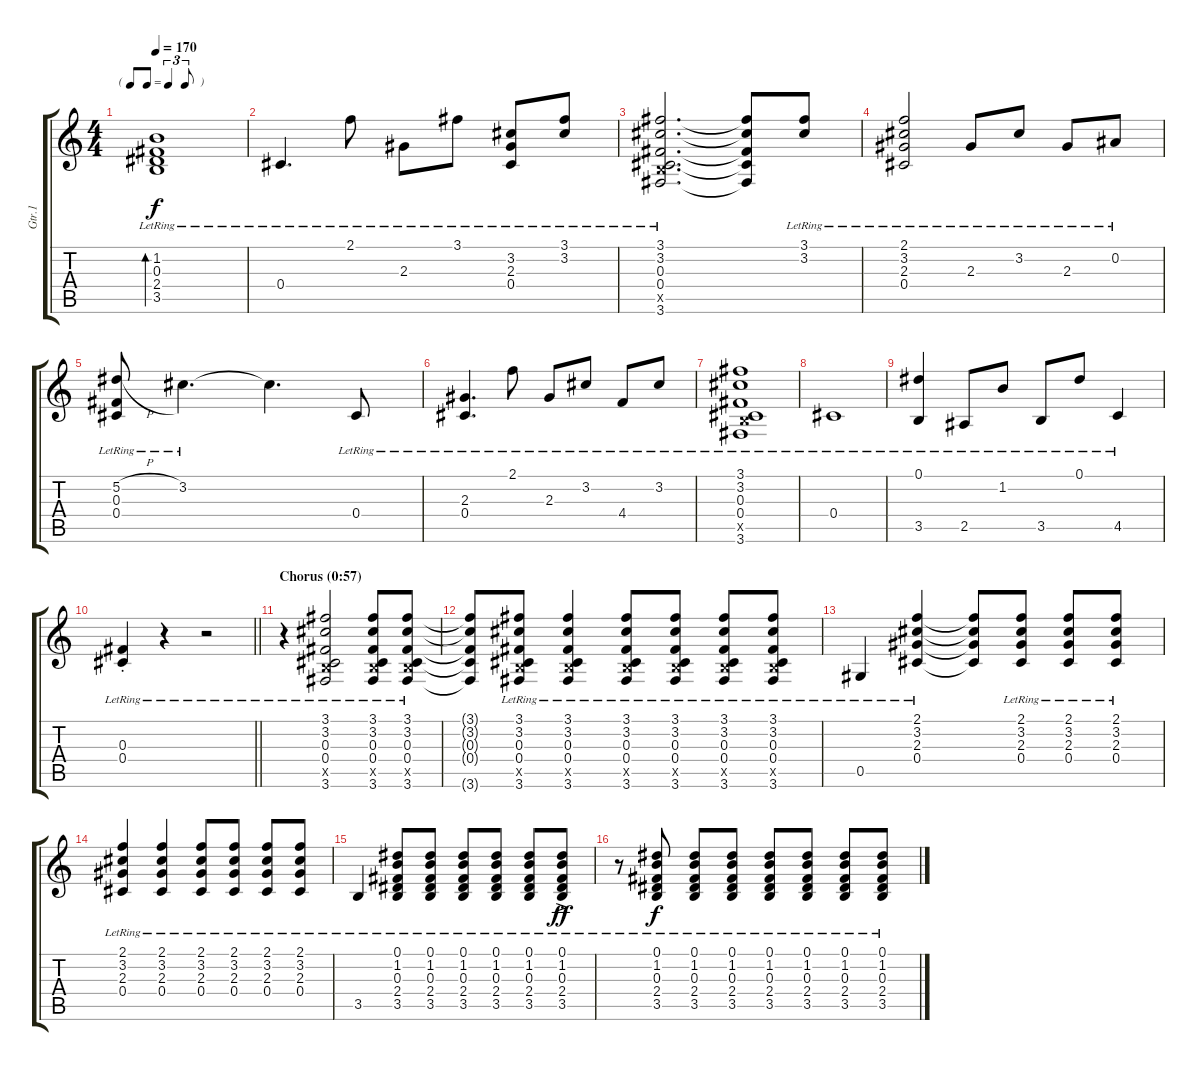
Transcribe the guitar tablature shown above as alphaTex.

\track ("Gtr.1" "Gtr.1") {instrument acousticguitarnylon}
\staff {score tabs}
\tuning (Eb4 Bb3 Gb3 Db3 Ab2 Eb2) {hide}
\ts (4 4)
\tf triplet8th
\tempo 170
\clef g2
\ks c
(1.2{lr} 0.3{lr} 2.4{lr} 3.5{lr}).1{bd 480 dy f} |
0.4{lr}.4{d} 2.1{lr}.8 2.3{lr}.8 3.1{lr}.8 (3.2{lr} 2.3{lr} 0.4{lr}).8 (3.1{lr} 3.2{lr}).8 |
(3.1{lr} 3.2{lr} 0.3{lr} 0.4{lr} 3.5{x} 3.6{lr}).2{d} (3.1{t} 3.2{t} 0.3{t} 0.4{t} 3.6{t}).8 (3.1{lr} 3.2{lr}).8 |
(2.1{lr} 3.2{lr} 2.3{lr} 0.4{lr}).2 2.3{lr}.8 3.2{lr}.8 2.3{lr}.8 0.2{lr}.8 |
(5.2{h lr} 0.3{lr} 0.4{lr}).8 3.2{lr}.4{d} 3.2{t}.4{d} 0.4{lr}.8 |
(2.3{lr} 0.4{lr}).4{d} 2.1{lr}.8 2.3{lr}.8 3.2{lr}.8 4.4{lr}.8 3.2{lr}.8 |
(3.1{lr} 3.2{lr} 0.3{lr} 0.4{lr} 3.5{x} 3.6{lr}).1 |
0.4{lr}.1 |
(0.1{lr} 3.5{lr}).4 2.5{lr}.8 1.2{lr}.8 3.5{lr}.8 0.1{lr}.8 4.5{lr}.4 |
\barLineRight lightlight
(0.3{st lr} 0.4{st lr}).4 r.4 r.2 |
\section ("" "Chorus (0:57)")
r.4 (3.1{lr} 3.2{lr} 0.3{lr} 0.4{lr} 3.5{x} 3.6{lr}).2 (3.1{lr} 3.2{lr} 0.3{lr} 0.4{lr} 3.5{x} 3.6{lr}).8 (3.1{lr} 3.2{lr} 0.3{lr} 0.4{lr} 3.5{x} 3.6{lr}).8 |
(3.1{t} 3.2{t} 0.3{t} 0.4{t} 3.6{t}).8 (3.1{lr} 3.2{lr} 0.3{lr} 0.4{lr} 3.5{x} 3.6{lr}).8 (3.1{lr} 3.2{lr} 0.3{lr} 0.4{lr} 3.5{x} 3.6{lr}).4 (3.1{lr} 3.2{lr} 0.3{lr} 0.4{lr} 3.5{x} 3.6{lr}).8 (3.1{lr} 3.2{lr} 0.3{lr} 0.4{lr} 3.5{x} 3.6{lr}).8 (3.1{lr} 3.2{lr} 0.3{lr} 0.4{lr} 3.5{x} 3.6{lr}).8 (3.1{lr} 3.2{lr} 0.3{lr} 0.4{lr} 3.5{x} 3.6{lr}).8 |
0.5{lr}.4 (2.1{lr} 3.2{lr} 2.3{lr} 0.4{lr}).4 (2.1{t} 3.2{t} 2.3{t} 0.4{t}).8 (2.1{lr} 3.2{lr} 2.3{lr} 0.4{lr}).8 (2.1{lr} 3.2{lr} 2.3{lr} 0.4{lr}).8 (2.1{lr} 3.2{lr} 2.3{lr} 0.4{lr}).8 |
(2.1{lr} 3.2{lr} 2.3{lr} 0.4{lr}).4 (2.1{lr} 3.2{lr} 2.3{lr} 0.4{lr}).4 (2.1{lr} 3.2{lr} 2.3{lr} 0.4{lr}).8 (2.1{lr} 3.2{lr} 2.3{lr} 0.4{lr}).8 (2.1{lr} 3.2{lr} 2.3{lr} 0.4{lr}).8 (2.1{lr} 3.2{lr} 2.3{lr} 0.4{lr}).8 |
3.5{lr}.4 (0.1{lr} 1.2{lr} 0.3{lr} 2.4{lr} 3.5{lr}).8 (0.1{lr} 1.2{lr} 0.3{lr} 2.4{lr} 3.5{lr}).8 (0.1{lr} 1.2{lr} 0.3{lr} 2.4{lr} 3.5{lr}).8 (0.1{lr} 1.2{lr} 0.3{lr} 2.4{lr} 3.5{lr}).8 (0.1{lr} 1.2{lr} 0.3{lr} 2.4{lr} 3.5{lr}).8 (0.1{ac lr} 1.2{ac lr} 0.3{ac lr} 2.4{ac lr} 3.5{ac lr}).8{dy ff} |
r.8 (0.1{lr} 1.2{lr} 0.3{lr} 2.4{lr} 3.5{lr}).8{dy f} (0.1{lr} 1.2{lr} 0.3{lr} 2.4{lr} 3.5{lr}).8 (0.1{lr} 1.2{lr} 0.3{lr} 2.4{lr} 3.5{lr}).8 (0.1{lr} 1.2{lr} 0.3{lr} 2.4{lr} 3.5{lr}).8 (0.1{lr} 1.2{lr} 0.3{lr} 2.4{lr} 3.5{lr}).8 (0.1{lr} 1.2{lr} 0.3{lr} 2.4{lr} 3.5{lr}).8 (0.1{lr} 1.2{lr} 0.3{lr} 2.4{lr} 3.5{lr}).8
